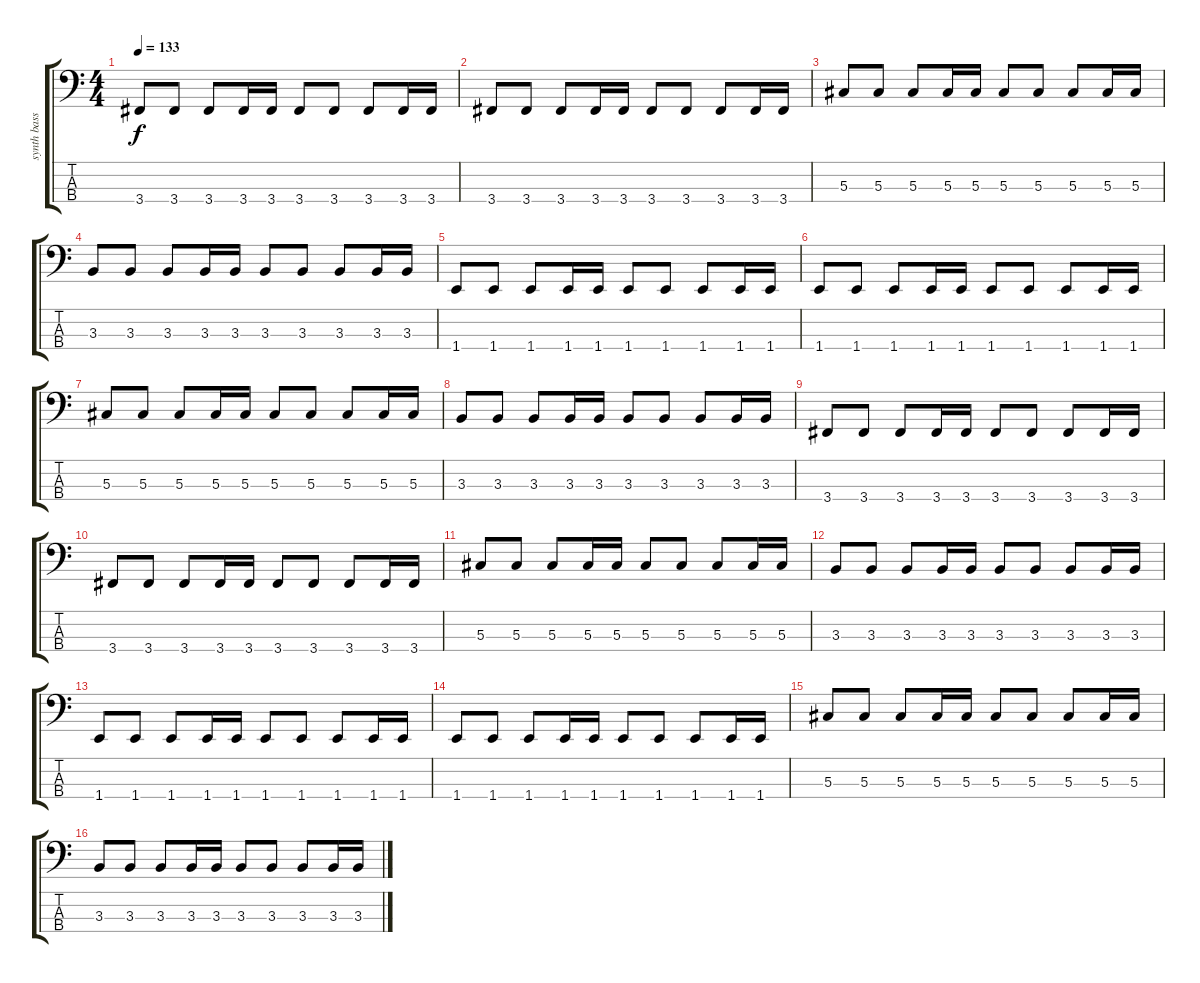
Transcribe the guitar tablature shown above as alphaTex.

\track ("synth bass" "synth bass") {instrument synthbass2}
\staff {score tabs}
\tuning (Gb2 Db2 Ab1 Eb1) {hide}
\ts (4 4)
\tempo 133
\clef f4
\ks c
3.4.8{dy f} 3.4.8 3.4.8 3.4.16 3.4.16 3.4.8 3.4.8 3.4.8 3.4.16 3.4.16 |
3.4.8 3.4.8 3.4.8 3.4.16 3.4.16 3.4.8 3.4.8 3.4.8 3.4.16 3.4.16 |
5.3.8 5.3.8 5.3.8 5.3.16 5.3.16 5.3.8 5.3.8 5.3.8 5.3.16 5.3.16 |
3.3.8 3.3.8 3.3.8 3.3.16 3.3.16 3.3.8 3.3.8 3.3.8 3.3.16 3.3.16 |
1.4.8 1.4.8 1.4.8 1.4.16 1.4.16 1.4.8 1.4.8 1.4.8 1.4.16 1.4.16 |
1.4.8 1.4.8 1.4.8 1.4.16 1.4.16 1.4.8 1.4.8 1.4.8 1.4.16 1.4.16 |
5.3.8 5.3.8 5.3.8 5.3.16 5.3.16 5.3.8 5.3.8 5.3.8 5.3.16 5.3.16 |
3.3.8 3.3.8 3.3.8 3.3.16 3.3.16 3.3.8 3.3.8 3.3.8 3.3.16 3.3.16 |
3.4.8 3.4.8 3.4.8 3.4.16 3.4.16 3.4.8 3.4.8 3.4.8 3.4.16 3.4.16 |
3.4.8 3.4.8 3.4.8 3.4.16 3.4.16 3.4.8 3.4.8 3.4.8 3.4.16 3.4.16 |
5.3.8 5.3.8 5.3.8 5.3.16 5.3.16 5.3.8 5.3.8 5.3.8 5.3.16 5.3.16 |
3.3.8 3.3.8 3.3.8 3.3.16 3.3.16 3.3.8 3.3.8 3.3.8 3.3.16 3.3.16 |
1.4.8 1.4.8 1.4.8 1.4.16 1.4.16 1.4.8 1.4.8 1.4.8 1.4.16 1.4.16 |
1.4.8 1.4.8 1.4.8 1.4.16 1.4.16 1.4.8 1.4.8 1.4.8 1.4.16 1.4.16 |
5.3.8 5.3.8 5.3.8 5.3.16 5.3.16 5.3.8 5.3.8 5.3.8 5.3.16 5.3.16 |
3.3.8 3.3.8 3.3.8 3.3.16 3.3.16 3.3.8 3.3.8 3.3.8 3.3.16 3.3.16
